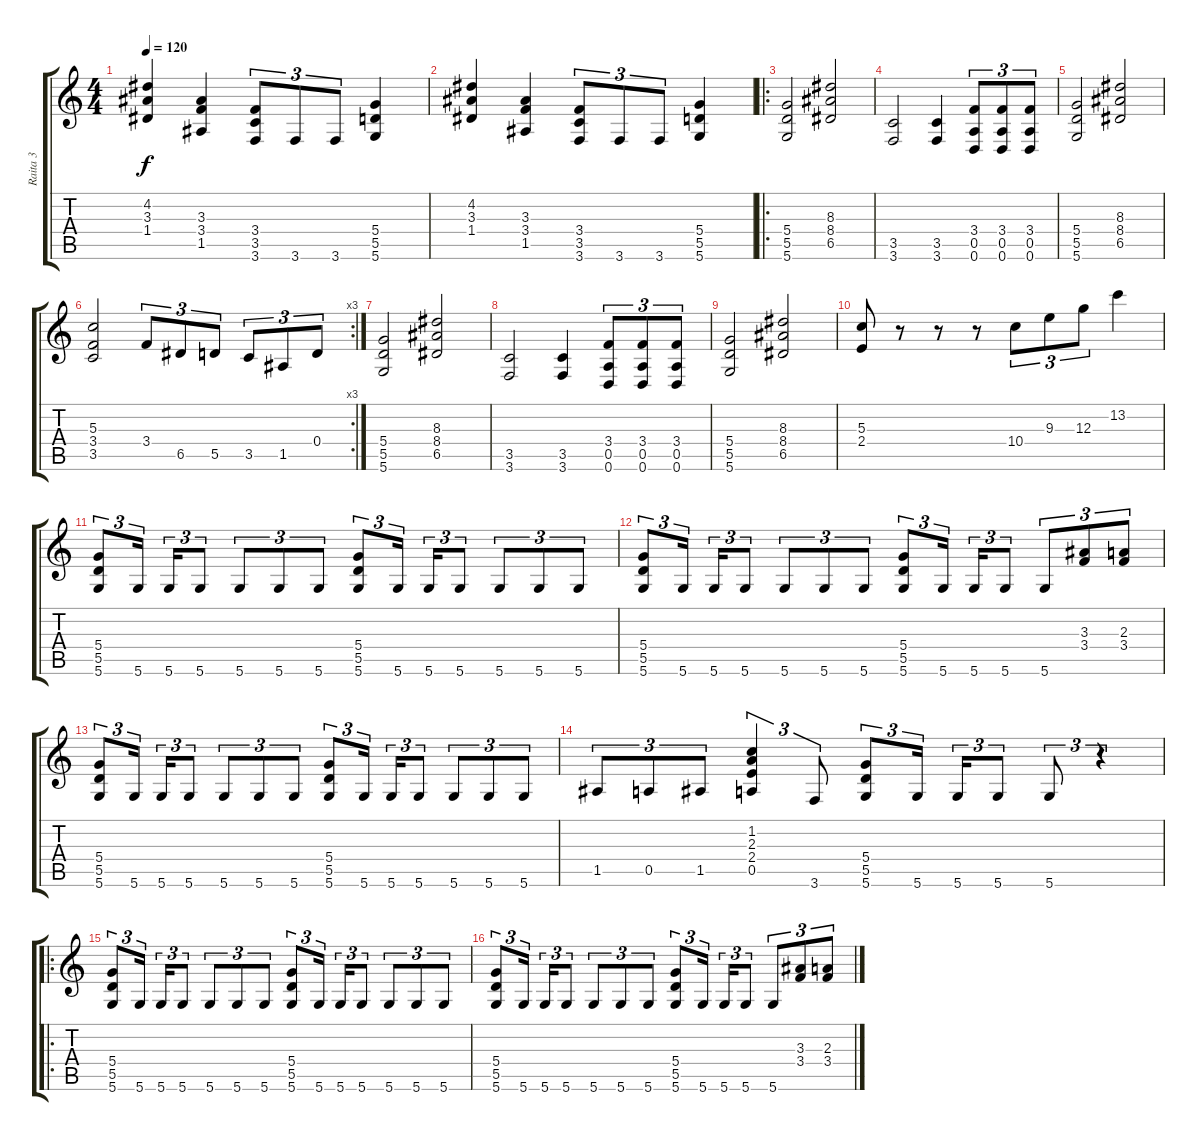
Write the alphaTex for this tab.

\track ("Raita 3" "Raita 3") {instrument distortionguitar}
\staff {score tabs}
\tuning (E4 B3 G3 D3 A2 D2) {hide}
\ts (4 4)
\tempo 120
\clef g2
\ks c
(4.2 3.3 1.4).4{dy f} (3.3 3.4 1.5).4 (3.4 3.5 3.6).8{tu (3 2)} 3.6.8{tu (3 2)} 3.6.8{tu (3 2)} (5.4 5.5 5.6).4 |
(4.2 3.3 1.4).4 (3.3 3.4 1.5).4 (3.4 3.5 3.6).8{tu (3 2)} 3.6.8{tu (3 2)} 3.6.8{tu (3 2)} (5.4 5.5 5.6).4 |
\ro
(5.4 5.5 5.6).2 (8.3 8.4 6.5).2 |
(3.5 3.6).2 (3.5 3.6).4 (3.4 0.5 0.6).8{tu (3 2)} (3.4 0.5 0.6).8{tu (3 2)} (3.4 0.5 0.6).8{tu (3 2)} |
(5.4 5.5 5.6).2 (8.3 8.4 6.5).2 |
\rc 3
(5.3 3.4 3.5).2 3.4.8{tu (3 2)} 6.5.8{tu (3 2)} 5.5.8{tu (3 2)} 3.5.8{tu (3 2)} 1.5.8{tu (3 2)} 0.4.8{tu (3 2)} |
(5.4 5.5 5.6).2 (8.3 8.4 6.5).2 |
(3.5 3.6).2 (3.5 3.6).4 (3.4 0.5 0.6).8{tu (3 2)} (3.4 0.5 0.6).8{tu (3 2)} (3.4 0.5 0.6).8{tu (3 2)} |
(5.4 5.5 5.6).2 (8.3 8.4 6.5).2 |
(5.3 2.4).8 r.8 r.8 r.8 10.4.8{tu (3 2)} 9.3.8{tu (3 2)} 12.3.8{tu (3 2)} 13.2.4 |
(5.4 5.5 5.6).8{tu (3 2)} 5.6.16{tu (3 2)} 5.6.16{tu (3 2)} 5.6.8{tu (3 2)} 5.6.8{tu (3 2)} 5.6.8{tu (3 2)} 5.6.8{tu (3 2)} (5.4 5.5 5.6).8{tu (3 2)} 5.6.16{tu (3 2)} 5.6.16{tu (3 2)} 5.6.8{tu (3 2)} 5.6.8{tu (3 2)} 5.6.8{tu (3 2)} 5.6.8{tu (3 2)} |
(5.4 5.5 5.6).8{tu (3 2)} 5.6.16{tu (3 2)} 5.6.16{tu (3 2)} 5.6.8{tu (3 2)} 5.6.8{tu (3 2)} 5.6.8{tu (3 2)} 5.6.8{tu (3 2)} (5.4 5.5 5.6).8{tu (3 2)} 5.6.16{tu (3 2)} 5.6.16{tu (3 2)} 5.6.8{tu (3 2)} 5.6.8{tu (3 2)} (3.3 3.4).8{tu (3 2)} (2.3 3.4).8{tu (3 2)} |
(5.4 5.5 5.6).8{tu (3 2)} 5.6.16{tu (3 2)} 5.6.16{tu (3 2)} 5.6.8{tu (3 2)} 5.6.8{tu (3 2)} 5.6.8{tu (3 2)} 5.6.8{tu (3 2)} (5.4 5.5 5.6).8{tu (3 2)} 5.6.16{tu (3 2)} 5.6.16{tu (3 2)} 5.6.8{tu (3 2)} 5.6.8{tu (3 2)} 5.6.8{tu (3 2)} 5.6.8{tu (3 2)} |
1.5.8{tu (3 2)} 0.5.8{tu (3 2)} 1.5.8{tu (3 2)} (1.2 2.3 2.4 0.5).4{tu (3 2)} 3.6.8{tu (3 2)} (5.4 5.5 5.6).8{tu (3 2)} 5.6.16{tu (3 2)} 5.6.16{tu (3 2)} 5.6.8{tu (3 2)} 5.6.8{tu (3 2)} r.4{tu (3 2)} |
\ro
(5.4 5.5 5.6).8{tu (3 2)} 5.6.16{tu (3 2)} 5.6.16{tu (3 2)} 5.6.8{tu (3 2)} 5.6.8{tu (3 2)} 5.6.8{tu (3 2)} 5.6.8{tu (3 2)} (5.4 5.5 5.6).8{tu (3 2)} 5.6.16{tu (3 2)} 5.6.16{tu (3 2)} 5.6.8{tu (3 2)} 5.6.8{tu (3 2)} 5.6.8{tu (3 2)} 5.6.8{tu (3 2)} |
(5.4 5.5 5.6).8{tu (3 2)} 5.6.16{tu (3 2)} 5.6.16{tu (3 2)} 5.6.8{tu (3 2)} 5.6.8{tu (3 2)} 5.6.8{tu (3 2)} 5.6.8{tu (3 2)} (5.4 5.5 5.6).8{tu (3 2)} 5.6.16{tu (3 2)} 5.6.16{tu (3 2)} 5.6.8{tu (3 2)} 5.6.8{tu (3 2)} (3.3 3.4).8{tu (3 2)} (2.3 3.4).8{tu (3 2)}
